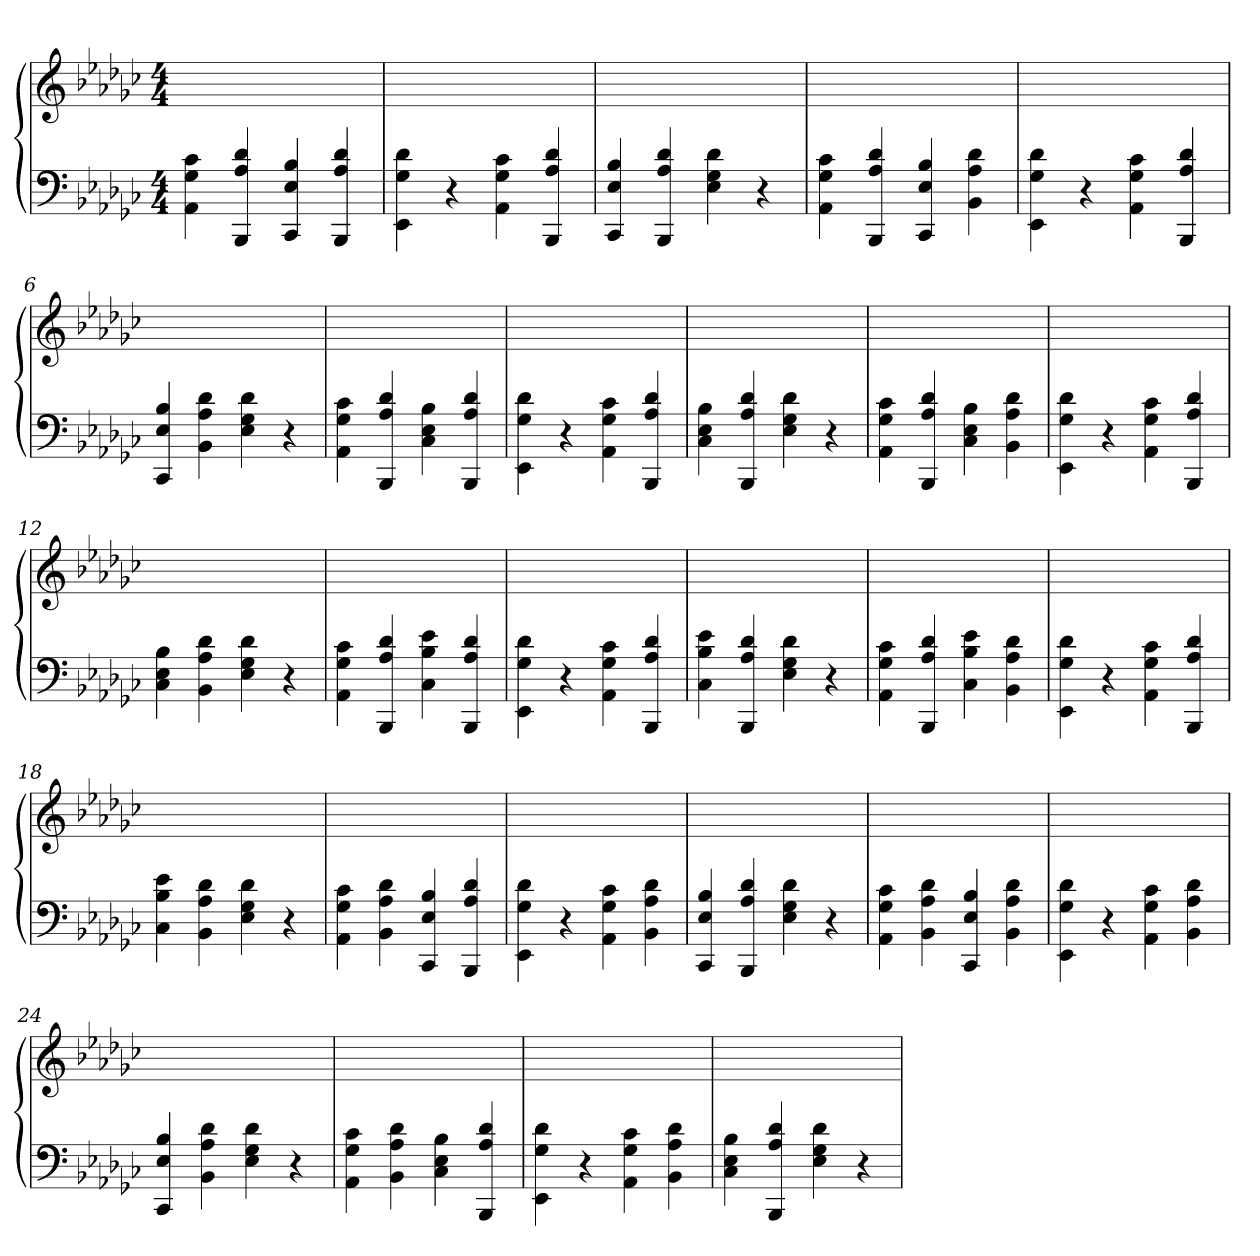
**kern	**kern
*part2	*part1
*staff2	*staff1
*clefF4	*clefG2
*k[b-e-a-d-g-c-]	*k[b-e-a-d-g-c-]
*G-:	*G-:
*M4/4	*M4/4
*MM60	*MM60
=1	=1
4AA- 4G- 4c-	1ryy
4BBB- 4A- 4d-	.
4CC- 4E- 4B-	.
4BBB- 4A- 4d-	.
=2	=2
4EE- 4G- 4d-	1ryy
4r	.
4AA- 4G- 4c-	.
4BBB- 4A- 4d-	.
=3	=3
4CC- 4E- 4B-	1ryy
4BBB- 4A- 4d-	.
4E- 4G- 4d-	.
4r	.
=4	=4
4AA- 4G- 4c-	1ryy
4BBB- 4A- 4d-	.
4CC- 4E- 4B-	.
4BB- 4A- 4d-	.
=5	=5
4EE- 4G- 4d-	1ryy
4r	.
4AA- 4G- 4c-	.
4BBB- 4A- 4d-	.
=6	=6
4CC- 4E- 4B-	1ryy
4BB- 4A- 4d-	.
4E- 4G- 4d-	.
4r	.
=7	=7
4AA- 4G- 4c-	1ryy
4BBB- 4A- 4d-	.
4C- 4E- 4B-	.
4BBB- 4A- 4d-	.
=8	=8
4EE- 4G- 4d-	1ryy
4r	.
4AA- 4G- 4c-	.
4BBB- 4A- 4d-	.
=9	=9
4C- 4E- 4B-	1ryy
4BBB- 4A- 4d-	.
4E- 4G- 4d-	.
4r	.
=10	=10
4AA- 4G- 4c-	1ryy
4BBB- 4A- 4d-	.
4C- 4E- 4B-	.
4BB- 4A- 4d-	.
=11	=11
4EE- 4G- 4d-	1ryy
4r	.
4AA- 4G- 4c-	.
4BBB- 4A- 4d-	.
=12	=12
4C- 4E- 4B-	1ryy
4BB- 4A- 4d-	.
4E- 4G- 4d-	.
4r	.
=13	=13
4AA- 4G- 4c-	1ryy
4BBB- 4A- 4d-	.
4C- 4B- 4e-	.
4BBB- 4A- 4d-	.
=14	=14
4EE- 4G- 4d-	1ryy
4r	.
4AA- 4G- 4c-	.
4BBB- 4A- 4d-	.
=15	=15
4C- 4B- 4e-	1ryy
4BBB- 4A- 4d-	.
4E- 4G- 4d-	.
4r	.
=16	=16
4AA- 4G- 4c-	1ryy
4BBB- 4A- 4d-	.
4C- 4B- 4e-	.
4BB- 4A- 4d-	.
=17	=17
4EE- 4G- 4d-	1ryy
4r	.
4AA- 4G- 4c-	.
4BBB- 4A- 4d-	.
=18	=18
4C- 4B- 4e-	1ryy
4BB- 4A- 4d-	.
4E- 4G- 4d-	.
4r	.
=19	=19
4AA- 4G- 4c-	1ryy
4BB- 4A- 4d-	.
4CC- 4E- 4B-	.
4BBB- 4A- 4d-	.
=20	=20
4EE- 4G- 4d-	1ryy
4r	.
4AA- 4G- 4c-	.
4BB- 4A- 4d-	.
=21	=21
4CC- 4E- 4B-	1ryy
4BBB- 4A- 4d-	.
4E- 4G- 4d-	.
4r	.
=22	=22
4AA- 4G- 4c-	1ryy
4BB- 4A- 4d-	.
4CC- 4E- 4B-	.
4BB- 4A- 4d-	.
=23	=23
4EE- 4G- 4d-	1ryy
4r	.
4AA- 4G- 4c-	.
4BB- 4A- 4d-	.
=24	=24
4CC- 4E- 4B-	1ryy
4BB- 4A- 4d-	.
4E- 4G- 4d-	.
4r	.
=25	=25
4AA- 4G- 4c-	1ryy
4BB- 4A- 4d-	.
4C- 4E- 4B-	.
4BBB- 4A- 4d-	.
=26	=26
4EE- 4G- 4d-	1ryy
4r	.
4AA- 4G- 4c-	.
4BB- 4A- 4d-	.
=27	=27
4C- 4E- 4B-	1ryy
4BBB- 4A- 4d-	.
4E- 4G- 4d-	.
4r	.
=	=
*-	*-
